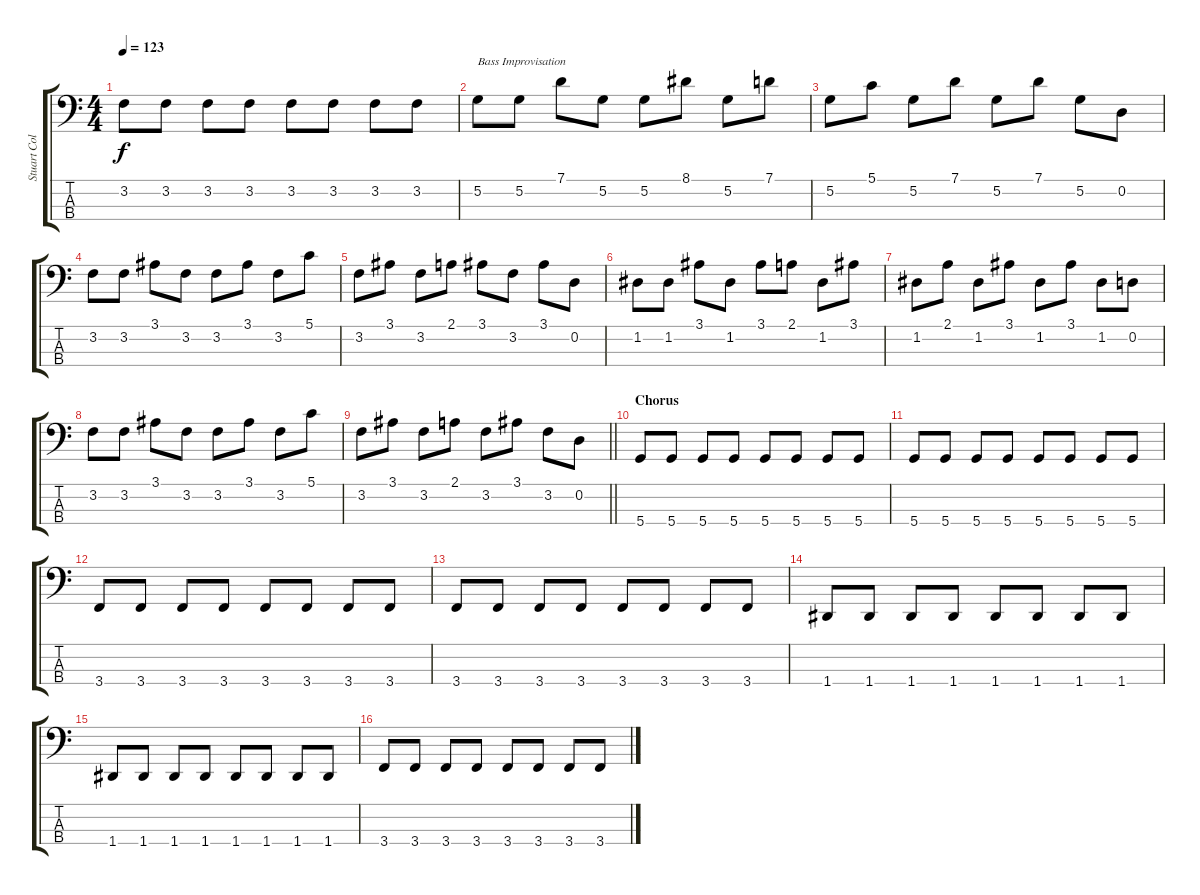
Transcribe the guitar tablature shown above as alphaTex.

\track ("Stuart Coleman" "Stuart Col") {instrument electricbassfinger}
\staff {score tabs}
\tuning (G2 D2 A1 D1) {hide}
\ts (4 4)
\tempo 123
\clef f4
\ks c
3.2.8{dy f} 3.2.8 3.2.8 3.2.8 3.2.8 3.2.8 3.2.8 3.2.8 |
5.2.8{txt "Bass Improvisation"} 5.2.8 7.1.8 5.2.8 5.2.8 8.1.8 5.2.8 7.1.8 |
5.2.8 5.1.8 5.2.8 7.1.8 5.2.8 7.1.8 5.2.8 0.2.8 |
3.2.8 3.2.8 3.1.8 3.2.8 3.2.8 3.1.8 3.2.8 5.1.8 |
3.2.8 3.1.8 3.2.8 2.1.8 3.1.8 3.2.8 3.1.8 0.2.8 |
1.2.8 1.2.8 3.1.8 1.2.8 3.1.8 2.1.8 1.2.8 3.1.8 |
1.2.8 2.1.8 1.2.8 3.1.8 1.2.8 3.1.8 1.2.8 0.2.8 |
3.2.8 3.2.8 3.1.8 3.2.8 3.2.8 3.1.8 3.2.8 5.1.8 |
\barLineRight lightlight
3.2.8 3.1.8 3.2.8 2.1.8 3.2.8 3.1.8 3.2.8 0.2.8 |
\section ("" "Chorus")
5.4.8 5.4.8 5.4.8 5.4.8 5.4.8 5.4.8 5.4.8 5.4.8 |
5.4.8 5.4.8 5.4.8 5.4.8 5.4.8 5.4.8 5.4.8 5.4.8 |
3.4.8 3.4.8 3.4.8 3.4.8 3.4.8 3.4.8 3.4.8 3.4.8 |
3.4.8 3.4.8 3.4.8 3.4.8 3.4.8 3.4.8 3.4.8 3.4.8 |
1.4.8 1.4.8 1.4.8 1.4.8 1.4.8 1.4.8 1.4.8 1.4.8 |
1.4.8 1.4.8 1.4.8 1.4.8 1.4.8 1.4.8 1.4.8 1.4.8 |
3.4.8 3.4.8 3.4.8 3.4.8 3.4.8 3.4.8 3.4.8 3.4.8
